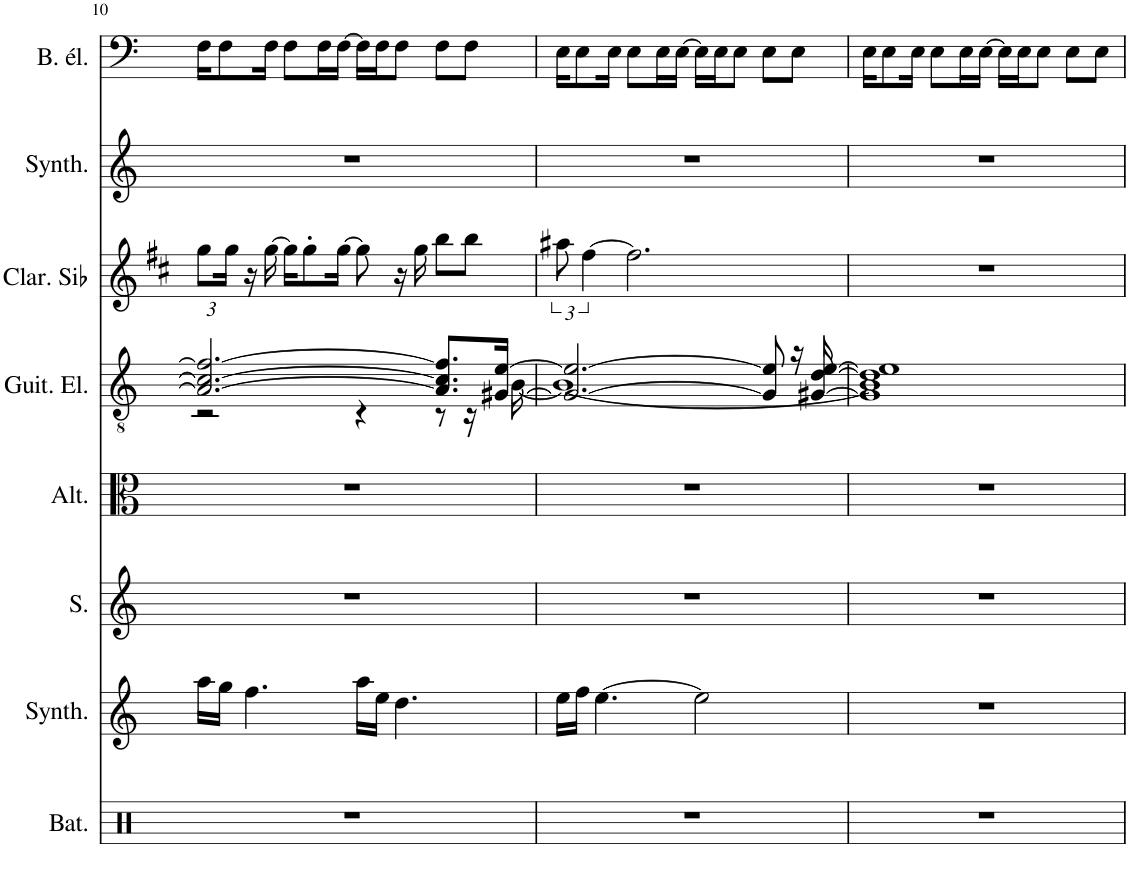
**kern	**kern	**kern	**kern	**kern	**kern	**kern	**kern
*part8	*part7	*part6	*part5	*part4	*part3	*part2	*part1
*staff8	*staff7	*staff6	*staff5	*staff4	*staff3	*staff2	*staff1
*I"Batterie	*I"Synthétiseur d'effets	*I"Soprano	*I"Altos	*I"Guitare électrique	*I"Clarinette en Sib	*I"Synthétiseur d'effets	*I"Basse électrique
*I'Bat.	*I'Synth.	*I'S.	*I'Alt.	*I'Guit. El.	*I'Clar. Sib	*I'Synth.	*I'B. él.
!!LO:PB:g=z
*clefX	*clefG2	*clefG2	*clefC3	*clefGv2	*clefG2	*clefG2	*clefF4
*	*	*	*	*	*Trd1c2	*	*Trd7c12
*k[]	*k[]	*k[]	*k[]	*k[]	*k[f#c#]	*k[]	*k[]
*M4/4	*M4/4	*M4/4	*M4/4	*M4/4	*M4/4	*M4/4	*M4/4
=10	=10	=10	=10	=10	=10	=10	=10
*	*	*	*	*^	*	*	*
*	*	*	*	*	*	*Xbrackettup	*	*
1r	16aa\LL	1r	1r	2.A/_ 2.c/_ 2.f/_	2r	12gg\L	1r	16F\KL
.	16gg\JJ	.	.	.	.	.	.	8F\
.	.	.	.	.	.	24gg\Jk	.	.
.	4.ff\	.	.	.	.	16r	.	.
.	.	.	.	.	.	[16gg\	.	16F\Jk
.	.	.	.	.	.	16gg\KL]	.	8F\L
.	.	.	.	.	.	8gg'\	.	.
.	.	.	.	.	.	.	.	16F\L
.	.	.	.	.	.	[16gg\Jk	.	[16F\JJ
.	16aa\LL	.	.	.	4r	8gg\]	.	16F\LL]
.	16ee\JJ	.	.	.	.	.	.	16F\J
.	4.dd\	.	.	.	.	16r	.	8F\J
.	.	.	.	.	.	16gg\	.	.
.	.	.	.	8.A/] 8.c/] 8.f/]L	8r	8bb\L	.	8F\L
.	.	.	.	.	16r	8bb\J	.	8F\J
.	.	.	.	[16G#X/ [16e/Jk	[16B\	.	.	.
=11	=11	=11	=11	=11	=11	=11	=11	=11
*	*	*	*	*	*	*brackettup	*	*
1r	16ee\LL	1r	1r	2.G#/_ 2.e/_	1B_	12aa#X\	1r	16E\KL
.	16ff\JJ	.	.	.	.	.	.	8E\
.	.	.	.	.	.	[6ff#\	.	.
.	[4.ee\	.	.	.	.	.	.	.
.	.	.	.	.	.	.	.	16E\Jk
.	.	.	.	.	.	2.ff#\]	.	8E\L
.	.	.	.	.	.	.	.	16E\L
.	.	.	.	.	.	.	.	[16E\JJ
.	2ee\]	.	.	.	.	.	.	16E\LL]
.	.	.	.	.	.	.	.	16E\J
.	.	.	.	.	.	.	.	8E\J
.	.	.	.	8G#/] 8e/]	.	.	.	8E\L
.	.	.	.	16r	.	.	.	8E\J
.	.	.	.	[16G#X/ [16d/ [16e/	.	.	.	.
=12	=12	=12	=12	=12	=12	=12	=12	=12
1r	1r	1r	1r	1G#] 1d] 1e]	1B]	1r	1r	16E\KL
.	.	.	.	.	.	.	.	8E\
.	.	.	.	.	.	.	.	16E\Jk
.	.	.	.	.	.	.	.	8E\L
.	.	.	.	.	.	.	.	16E\L
.	.	.	.	.	.	.	.	[16E\JJ
.	.	.	.	.	.	.	.	16E\LL]
.	.	.	.	.	.	.	.	16E\J
.	.	.	.	.	.	.	.	8E\J
.	.	.	.	.	.	.	.	8E\L
.	.	.	.	.	.	.	.	8E\J
*	*	*	*	*v	*v	*	*	*
=	=	=	=	=	=	=	=
*-	*-	*-	*-	*-	*-	*-	*-
